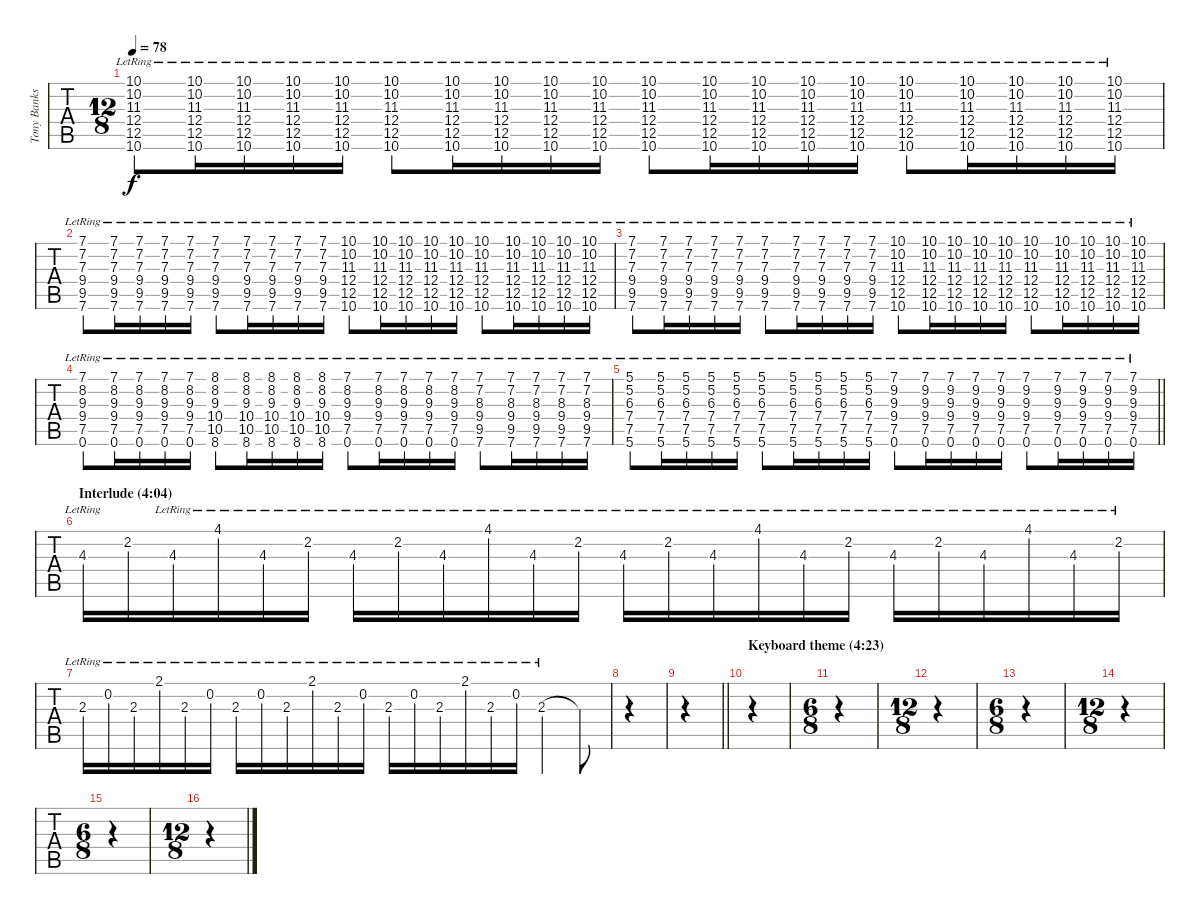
\track ("Tony Banks (12-string guitar 1)" "Tony Banks") {instrument acousticguitarsteel}
\staff {tabs}
\tuning (E4 B3 G3 D3 A2 E2) {hide}
\ts (12 8)
\tempo 78
\clef g2
\ks c
(10.1{lr} 10.2{lr} 11.3{lr} 12.4{lr} 12.5{lr} 10.6{lr}).8{dy f} (10.1{lr} 10.2{lr} 11.3{lr} 12.4{lr} 12.5{lr} 10.6{lr}).16 (10.1{lr} 10.2{lr} 11.3{lr} 12.4{lr} 12.5{lr} 10.6{lr}).16 (10.1{lr} 10.2{lr} 11.3{lr} 12.4{lr} 12.5{lr} 10.6{lr}).16 (10.1{lr} 10.2{lr} 11.3{lr} 12.4{lr} 12.5{lr} 10.6{lr}).16 (10.1{lr} 10.2{lr} 11.3{lr} 12.4{lr} 12.5{lr} 10.6{lr}).8 (10.1{lr} 10.2{lr} 11.3{lr} 12.4{lr} 12.5{lr} 10.6{lr}).16 (10.1{lr} 10.2{lr} 11.3{lr} 12.4{lr} 12.5{lr} 10.6{lr}).16 (10.1{lr} 10.2{lr} 11.3{lr} 12.4{lr} 12.5{lr} 10.6{lr}).16 (10.1{lr} 10.2{lr} 11.3{lr} 12.4{lr} 12.5{lr} 10.6{lr}).16 (10.1{lr} 10.2{lr} 11.3{lr} 12.4{lr} 12.5{lr} 10.6{lr}).8 (10.1{lr} 10.2{lr} 11.3{lr} 12.4{lr} 12.5{lr} 10.6{lr}).16 (10.1{lr} 10.2{lr} 11.3{lr} 12.4{lr} 12.5{lr} 10.6{lr}).16 (10.1{lr} 10.2{lr} 11.3{lr} 12.4{lr} 12.5{lr} 10.6{lr}).16 (10.1{lr} 10.2{lr} 11.3{lr} 12.4{lr} 12.5{lr} 10.6{lr}).16 (10.1{lr} 10.2{lr} 11.3{lr} 12.4{lr} 12.5{lr} 10.6{lr}).8 (10.1{lr} 10.2{lr} 11.3{lr} 12.4{lr} 12.5{lr} 10.6{lr}).16 (10.1{lr} 10.2{lr} 11.3{lr} 12.4{lr} 12.5{lr} 10.6{lr}).16 (10.1{lr} 10.2{lr} 11.3{lr} 12.4{lr} 12.5{lr} 10.6{lr}).16 (10.1{lr} 10.2{lr} 11.3{lr} 12.4{lr} 12.5{lr} 10.6{lr}).16 |
(7.1{lr} 7.2{lr} 7.3{lr} 9.4{lr} 9.5{lr} 7.6{lr}).8 (7.1{lr} 7.2{lr} 7.3{lr} 9.4{lr} 9.5{lr} 7.6{lr}).16 (7.1{lr} 7.2{lr} 7.3{lr} 9.4{lr} 9.5{lr} 7.6{lr}).16 (7.1{lr} 7.2{lr} 7.3{lr} 9.4{lr} 9.5{lr} 7.6{lr}).16 (7.1{lr} 7.2{lr} 7.3{lr} 9.4{lr} 9.5{lr} 7.6{lr}).16 (7.1{lr} 7.2{lr} 7.3{lr} 9.4{lr} 9.5{lr} 7.6{lr}).8 (7.1{lr} 7.2{lr} 7.3{lr} 9.4{lr} 9.5{lr} 7.6{lr}).16 (7.1{lr} 7.2{lr} 7.3{lr} 9.4{lr} 9.5{lr} 7.6{lr}).16 (7.1{lr} 7.2{lr} 7.3{lr} 9.4{lr} 9.5{lr} 7.6{lr}).16 (7.1{lr} 7.2{lr} 7.3{lr} 9.4{lr} 9.5{lr} 7.6{lr}).16 (10.1{lr} 10.2{lr} 11.3{lr} 12.4{lr} 12.5{lr} 10.6{lr}).8 (10.1{lr} 10.2{lr} 11.3{lr} 12.4{lr} 12.5{lr} 10.6{lr}).16 (10.1{lr} 10.2{lr} 11.3{lr} 12.4{lr} 12.5{lr} 10.6{lr}).16 (10.1{lr} 10.2{lr} 11.3{lr} 12.4{lr} 12.5{lr} 10.6{lr}).16 (10.1{lr} 10.2{lr} 11.3{lr} 12.4{lr} 12.5{lr} 10.6{lr}).16 (10.1{lr} 10.2{lr} 11.3{lr} 12.4{lr} 12.5{lr} 10.6{lr}).8 (10.1{lr} 10.2{lr} 11.3{lr} 12.4{lr} 12.5{lr} 10.6{lr}).16 (10.1{lr} 10.2{lr} 11.3{lr} 12.4{lr} 12.5{lr} 10.6{lr}).16 (10.1{lr} 10.2{lr} 11.3{lr} 12.4{lr} 12.5{lr} 10.6{lr}).16 (10.1{lr} 10.2{lr} 11.3{lr} 12.4{lr} 12.5{lr} 10.6{lr}).16 |
(7.1{lr} 7.2{lr} 7.3{lr} 9.4{lr} 9.5{lr} 7.6{lr}).8 (7.1{lr} 7.2{lr} 7.3{lr} 9.4{lr} 9.5{lr} 7.6{lr}).16 (7.1{lr} 7.2{lr} 7.3{lr} 9.4{lr} 9.5{lr} 7.6{lr}).16 (7.1{lr} 7.2{lr} 7.3{lr} 9.4{lr} 9.5{lr} 7.6{lr}).16 (7.1{lr} 7.2{lr} 7.3{lr} 9.4{lr} 9.5{lr} 7.6{lr}).16 (7.1{lr} 7.2{lr} 7.3{lr} 9.4{lr} 9.5{lr} 7.6{lr}).8 (7.1{lr} 7.2{lr} 7.3{lr} 9.4{lr} 9.5{lr} 7.6{lr}).16 (7.1{lr} 7.2{lr} 7.3{lr} 9.4{lr} 9.5{lr} 7.6{lr}).16 (7.1{lr} 7.2{lr} 7.3{lr} 9.4{lr} 9.5{lr} 7.6{lr}).16 (7.1{lr} 7.2{lr} 7.3{lr} 9.4{lr} 9.5{lr} 7.6{lr}).16 (10.1{lr} 10.2{lr} 11.3{lr} 12.4{lr} 12.5{lr} 10.6{lr}).8 (10.1{lr} 10.2{lr} 11.3{lr} 12.4{lr} 12.5{lr} 10.6{lr}).16 (10.1{lr} 10.2{lr} 11.3{lr} 12.4{lr} 12.5{lr} 10.6{lr}).16 (10.1{lr} 10.2{lr} 11.3{lr} 12.4{lr} 12.5{lr} 10.6{lr}).16 (10.1{lr} 10.2{lr} 11.3{lr} 12.4{lr} 12.5{lr} 10.6{lr}).16 (10.1{lr} 10.2{lr} 11.3{lr} 12.4{lr} 12.5{lr} 10.6{lr}).8 (10.1{lr} 10.2{lr} 11.3{lr} 12.4{lr} 12.5{lr} 10.6{lr}).16 (10.1{lr} 10.2{lr} 11.3{lr} 12.4{lr} 12.5{lr} 10.6{lr}).16 (10.1{lr} 10.2{lr} 11.3{lr} 12.4{lr} 12.5{lr} 10.6{lr}).16 (10.1{lr} 10.2{lr} 11.3{lr} 12.4{lr} 12.5{lr} 10.6{lr}).16 |
(7.1{lr} 8.2{lr} 9.3{lr} 9.4{lr} 7.5{lr} 0.6{lr}).8 (7.1{lr} 8.2{lr} 9.3{lr} 9.4{lr} 7.5{lr} 0.6{lr}).16 (7.1{lr} 8.2{lr} 9.3{lr} 9.4{lr} 7.5{lr} 0.6{lr}).16 (7.1{lr} 8.2{lr} 9.3{lr} 9.4{lr} 7.5{lr} 0.6{lr}).16 (7.1{lr} 8.2{lr} 9.3{lr} 9.4{lr} 7.5{lr} 0.6{lr}).16 (8.1{lr} 8.2{lr} 9.3{lr} 10.4{lr} 10.5{lr} 8.6{lr}).8 (8.1{lr} 8.2{lr} 9.3{lr} 10.4{lr} 10.5{lr} 8.6{lr}).16 (8.1{lr} 8.2{lr} 9.3{lr} 10.4{lr} 10.5{lr} 8.6{lr}).16 (8.1{lr} 8.2{lr} 9.3{lr} 10.4{lr} 10.5{lr} 8.6{lr}).16 (8.1{lr} 8.2{lr} 9.3{lr} 10.4{lr} 10.5{lr} 8.6{lr}).16 (7.1{lr} 8.2{lr} 9.3{lr} 9.4{lr} 7.5{lr} 0.6{lr}).8 (7.1{lr} 8.2{lr} 9.3{lr} 9.4{lr} 7.5{lr} 0.6{lr}).16 (7.1{lr} 8.2{lr} 9.3{lr} 9.4{lr} 7.5{lr} 0.6{lr}).16 (7.1{lr} 8.2{lr} 9.3{lr} 9.4{lr} 7.5{lr} 0.6{lr}).16 (7.1{lr} 8.2{lr} 9.3{lr} 9.4{lr} 7.5{lr} 0.6{lr}).16 (7.1{lr} 7.2{lr} 8.3{lr} 9.4{lr} 9.5{lr} 7.6{lr}).8 (7.1{lr} 7.2{lr} 8.3{lr} 9.4{lr} 9.5{lr} 7.6{lr}).16 (7.1{lr} 7.2{lr} 8.3{lr} 9.4{lr} 9.5{lr} 7.6{lr}).16 (7.1{lr} 7.2{lr} 8.3{lr} 9.4{lr} 9.5{lr} 7.6{lr}).16 (7.1{lr} 7.2{lr} 8.3{lr} 9.4{lr} 9.5{lr} 7.6{lr}).16 |
\barLineRight lightlight
(5.1{lr} 5.2{lr} 6.3{lr} 7.4{lr} 7.5{lr} 5.6{lr}).8 (5.1{lr} 5.2{lr} 6.3{lr} 7.4{lr} 7.5{lr} 5.6{lr}).16 (5.1{lr} 5.2{lr} 6.3{lr} 7.4{lr} 7.5{lr} 5.6{lr}).16 (5.1{lr} 5.2{lr} 6.3{lr} 7.4{lr} 7.5{lr} 5.6{lr}).16 (5.1{lr} 5.2{lr} 6.3{lr} 7.4{lr} 7.5{lr} 5.6{lr}).16 (5.1{lr} 5.2{lr} 6.3{lr} 7.4{lr} 7.5{lr} 5.6{lr}).8 (5.1{lr} 5.2{lr} 6.3{lr} 7.4{lr} 7.5{lr} 5.6{lr}).16 (5.1{lr} 5.2{lr} 6.3{lr} 7.4{lr} 7.5{lr} 5.6{lr}).16 (5.1{lr} 5.2{lr} 6.3{lr} 7.4{lr} 7.5{lr} 5.6{lr}).16 (5.1{lr} 5.2{lr} 6.3{lr} 7.4{lr} 7.5{lr} 5.6{lr}).16 (7.1{lr} 9.2{lr} 9.3{lr} 9.4{lr} 7.5{lr} 0.6{lr}).8 (7.1{lr} 9.2{lr} 9.3{lr} 9.4{lr} 7.5{lr} 0.6{lr}).16 (7.1{lr} 9.2{lr} 9.3{lr} 9.4{lr} 7.5{lr} 0.6{lr}).16 (7.1{lr} 9.2{lr} 9.3{lr} 9.4{lr} 7.5{lr} 0.6{lr}).16 (7.1{lr} 9.2{lr} 9.3{lr} 9.4{lr} 7.5{lr} 0.6{lr}).16 (7.1{lr} 9.2{lr} 9.3{lr} 9.4{lr} 7.5{lr} 0.6{lr}).8 (7.1{lr} 9.2{lr} 9.3{lr} 9.4{lr} 7.5{lr} 0.6{lr}).16 (7.1{lr} 9.2{lr} 9.3{lr} 9.4{lr} 7.5{lr} 0.6{lr}).16 (7.1{lr} 9.2{lr} 9.3{lr} 9.4{lr} 7.5{lr} 0.6{lr}).16 (7.1{lr} 9.2{lr} 9.3{lr} 9.4{lr} 7.5{lr} 0.6{lr}).16 |
\section ("" "Interlude (4:04)")
4.3{lr}.16 2.2.16 4.3{lr}.16 4.1{lr}.16 4.3{lr}.16 2.2{lr}.16 4.3{lr}.16 2.2{lr}.16 4.3{lr}.16 4.1{lr}.16 4.3{lr}.16 2.2{lr}.16 4.3{lr}.16 2.2{lr}.16 4.3{lr}.16 4.1{lr}.16 4.3{lr}.16 2.2{lr}.16 4.3{lr}.16 2.2{lr}.16 4.3{lr}.16 4.1{lr}.16 4.3{lr}.16 2.2{lr}.16 |
2.3{lr}.16 0.2{lr}.16 2.3{lr}.16 2.1{lr}.16 2.3{lr}.16 0.2{lr}.16 2.3{lr}.16 0.2{lr}.16 2.3{lr}.16 2.1{lr}.16 2.3{lr}.16 0.2{lr}.16 2.3{lr}.16 0.2{lr}.16 2.3{lr}.16 2.1{lr}.16 2.3{lr}.16 0.2{lr}.16 2.3{lr}.4 2.3{t}.8 |
|
\barLineRight lightlight
|
\section ("" "Keyboard theme (4:23)")
|
\ts (6 8)
|
\ts (12 8)
|
\ts (6 8)
|
\ts (12 8)
|
\ts (6 8)
|
\ts (12 8)
